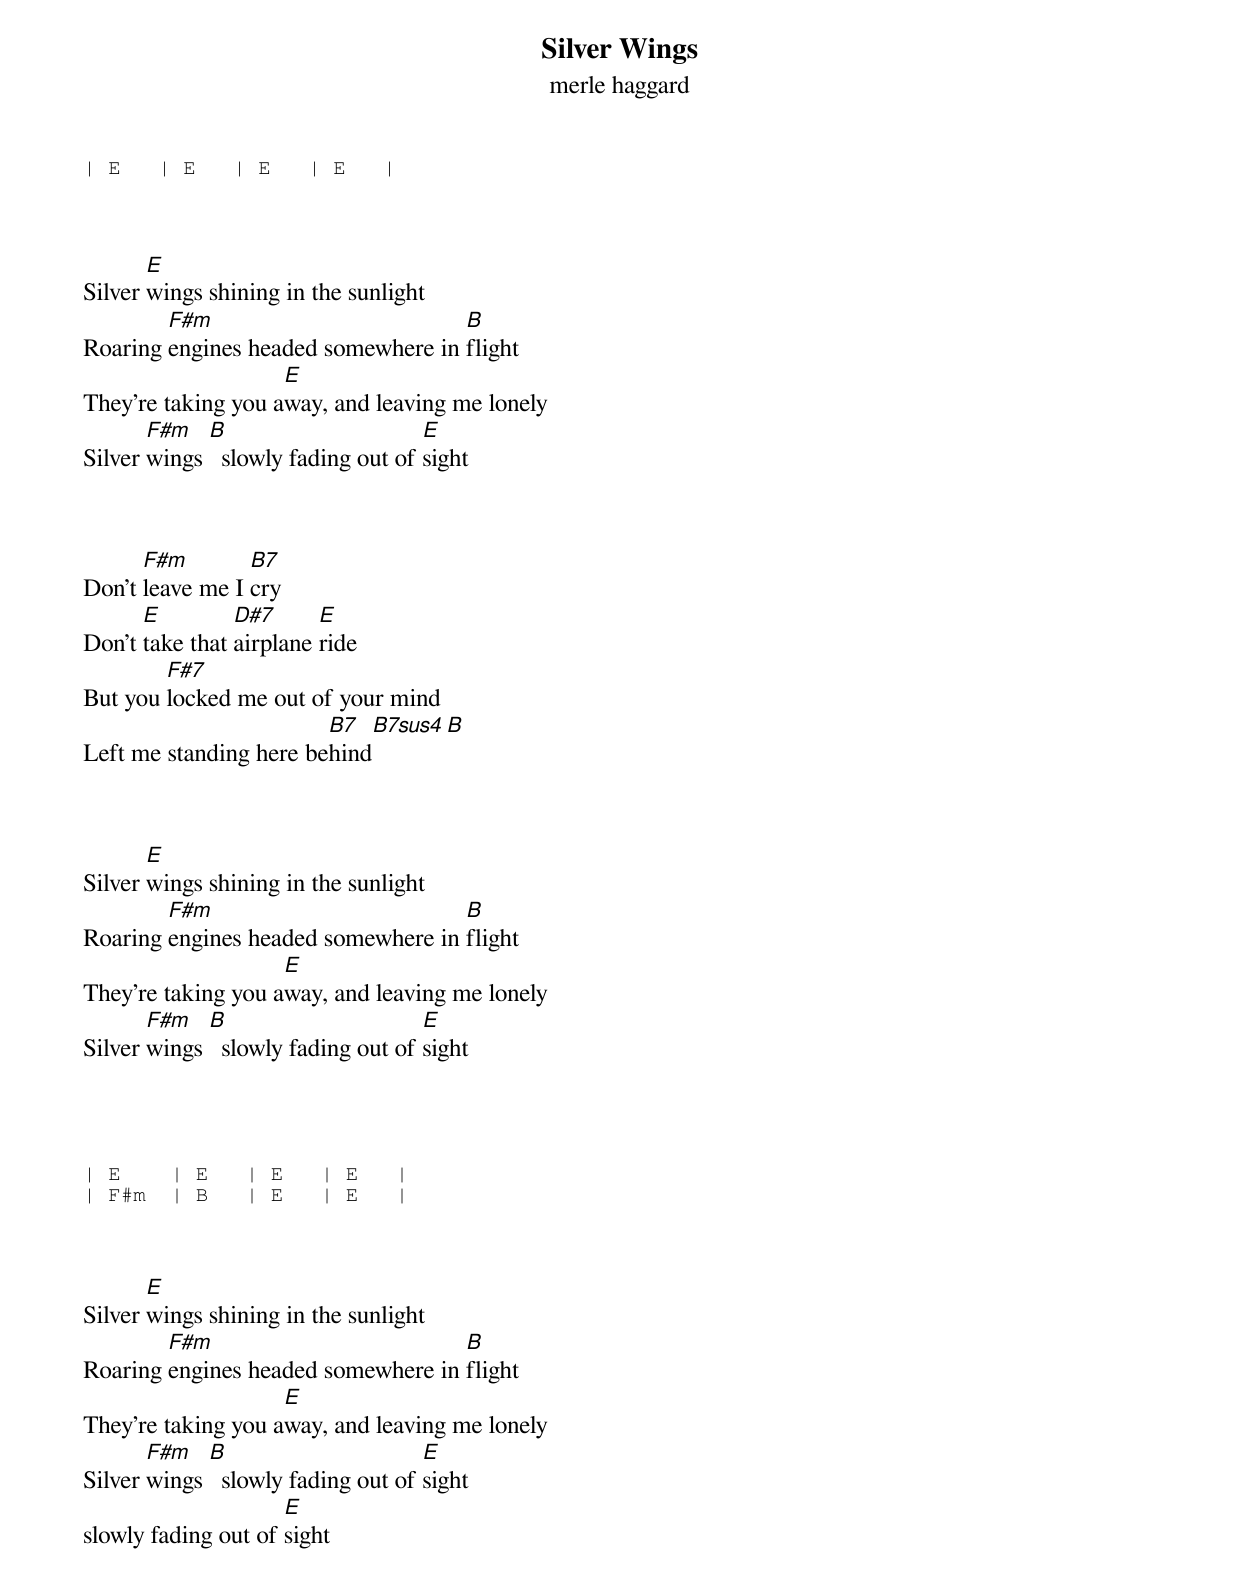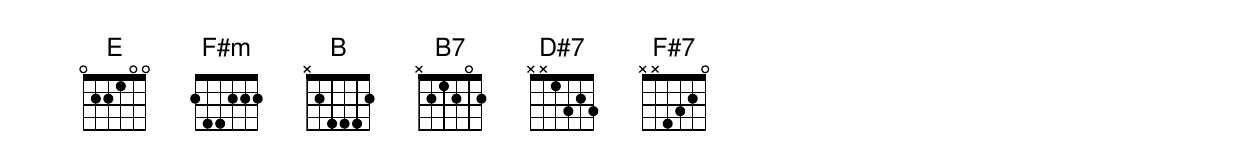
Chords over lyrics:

{title: Silver Wings}
{subtitle: merle haggard}

| E   | E   | E   | E   |



       E
Silver wings shining in the sunlight
        F#m                         B
Roaring engines headed somewhere in flight
                    E
They're taking you away, and leaving me lonely
       F#m   B                      E
Silver wings   slowly fading out of sight



      F#m        B7
Don't leave me I cry
      E         D#7      E
Don't take that airplane ride
        F#7
But you locked me out of your mind
                        B7   B7sus4  B
Left me standing here behind



       E
Silver wings shining in the sunlight
        F#m                         B
Roaring engines headed somewhere in flight
                    E
They're taking you away, and leaving me lonely
       F#m   B                      E
Silver wings   slowly fading out of sight




| E    | E   | E   | E   |
| F#m  | B   | E   | E   |



       E
Silver wings shining in the sunlight
        F#m                         B
Roaring engines headed somewhere in flight
                    E
They're taking you away, and leaving me lonely
       F#m   B                      E
Silver wings   slowly fading out of sight
                     E
slowly fading out of sight
